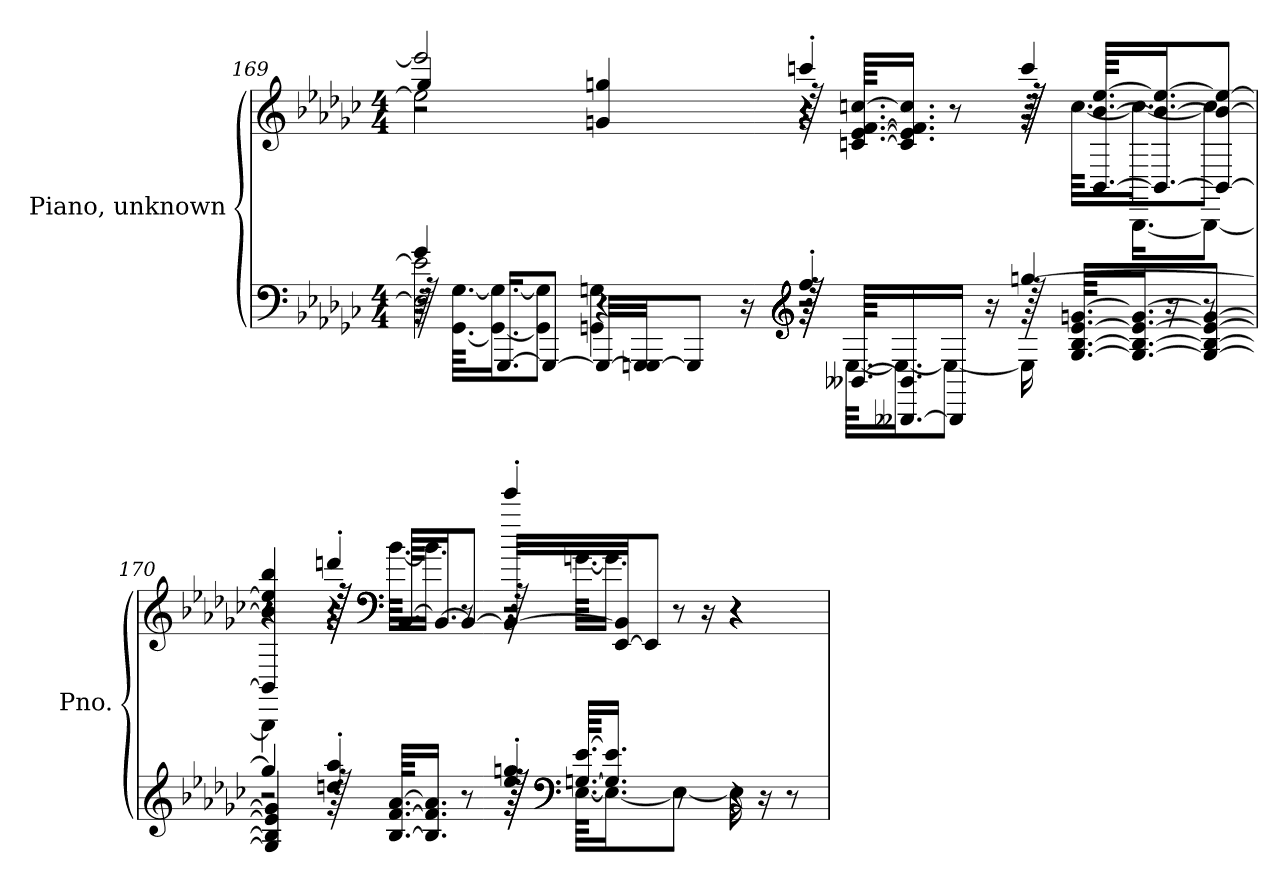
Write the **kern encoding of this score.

**kern	**kern
*part1	*part1
*staff2	*staff1
*I"Piano, unknown	*
*I'Pno.	*
!!LO:LB:g=z
*clefF4	*clefG2
*k[b-e-a-d-g-c-]	*k[b-e-a-d-g-c-]
*M4/4	*M4/4
=169	=169
*^	*^
*	*^	*	*^
*	*	*^	*	*	*^
4g-/	2E-\] 2e-\]	32r	128r	2eee-/]	2ee-\]	4gg-/	2r
.	.	.	[64.GG-\ [64.G-\KKLL	.	.	.	.
.	.	[16.GGG-/KL	16.GG-\_ 16.G-\_J	.	.	.	.
.	.	8GGG-/J_	8GG-\] 8G-\]J	.	.	.	.
4r	.	32GGG-/LLL_	4GGn\ 4Gn\	.	.	4gn/ 4ggn/	.
.	.	32GGG-/] [32GGGn/JJ	.	.	.	.	.
.	.	8GGG/J]	.	.	.	.	.
.	.	16r	.	.	.	.	.
*clefG2	*	*	*	*	*	*	*
4ff'/	2r	128r	128r	4cccn'/	4r	128r	4r
.	.	[64.BB--X/KKLL	[64.E-\KKLL	.	.	[64.cn/ [64.e-/ [64.f/ [64.ccn/KKLL	.
.	.	[16.BBB--X/ 16.BB--/]	16.E-\J_	.	.	16.c/] 16.e-/] 16.f/] 16.cc/]JJ	.
.	.	16BBB--/JJ]	8E-\J_	.	.	8r	.
.	.	16r	.	.	.	.	.
[4ggn/	.	128r	16E-\]	4ccc/	128r	128r	32r
.	.	[64.G/ [64.B-/ [64.e-/ [64.gn/KKLL	.	.	[64.cc\KKLL	[64.BB-/ [64.b-/ [64.ee-/KKLL	.
.	.	16.G/_ 16.B-/_ 16.e-/_ 16.g/_J	.	.	16.cc\J_	16.BB-/_ 16.b-/_ 16.ee-/_J	[16.BBB-\KL
.	.	.	16r	.	.	.	.
.	.	8G/_ 8B-/_ 8e-/_ 8g/_J	8r	.	8cc\J]	8BB-/_ 8b-/_ 8ee-/_J	8BBB-\J_
*	*	*v	*v	*	*	*	*
!!LO:LB:g=z	!!	!!	!!
=170	=170	=170	=170	=170	=170	=170
4gg/]	2r	4G/] 4B-/] 4e-/] 4g/]	4r	4r	4BB-/] 4b-/] 4ee-/] 4bb-/	4BBB-\]
4ddn/' 4aa-/'	.	128r	4dddn'/	128r	128r	4r
*	*	*	*clefF4	*	*	*
.	.	[64.B-/ [64.f/ [64.a-/KKLL	.	[64.b-\KKLL	[64.BB-/KKLL	.
.	.	16.B-/] 16.f/] 16.a-/]JJ	.	16.b-\JJ]	16.BB-/J_	.
.	.	8r	.	8r	8BB-/J_	.
4ee-/' 4ggn/'	128r	128r	4eee-'/	128r	32BB-/LLL_	2r
*clefF4	*	*	*	*	*	*
.	[64.E-\KKLL	[64.Gn/ [64.e-/KKLL	.	[64.gn\KKLL	.	.
.	16.E-\J_	16.G/] 16.e-/]JJ	.	16.g\JJ]	[32EE-/ 32BB-/]JJ	.
.	.	.	.	.	8EE-/J]	.
.	8E-\J_	8r	.	8r	.	.
.	.	.	.	.	16r	.
4r	16E-\]	4r	4r	4r	4r	.
.	16r	.	.	.	.	.
.	8r	.	.	.	.	.
*v	*v	*v	*	*	*	*
*	*v	*v	*v	*v
=	=
*-	*-
